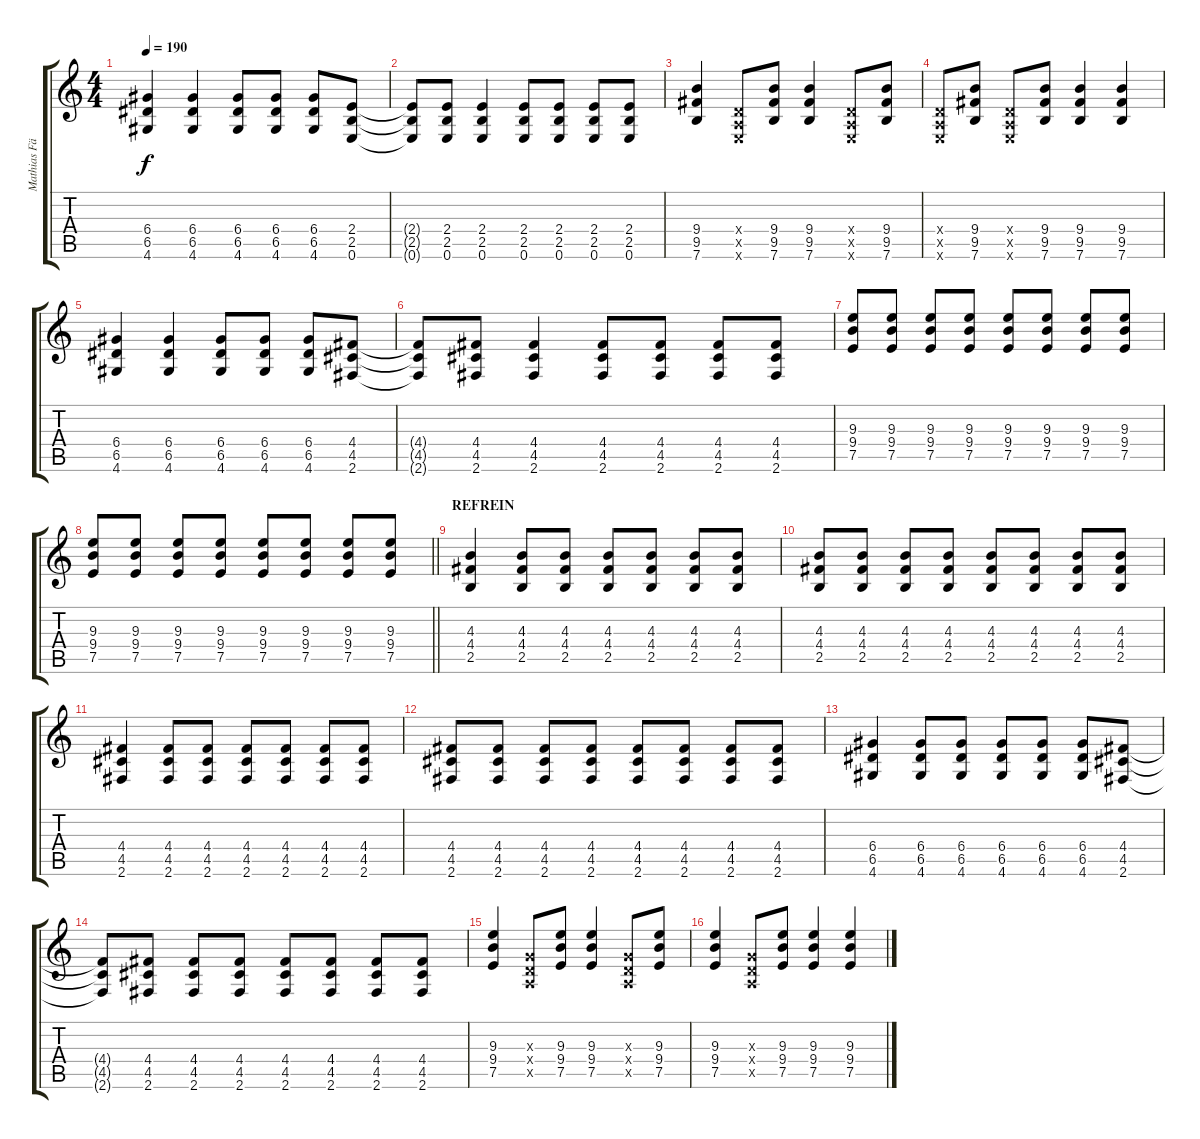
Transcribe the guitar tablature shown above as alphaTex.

\track ("Mathias Färm" "Mathias Fä") {instrument distortionguitar}
\staff {score tabs}
\tuning (E4 B3 G3 D3 A2 E2) {hide}
\ts (4 4)
\tempo 190
\clef g2
\ks c
(6.4 6.5 4.6).4{dy f} (6.4 6.5 4.6).4 (6.4 6.5 4.6).8 (6.4 6.5 4.6).8 (6.4 6.5 4.6).8 (2.4 2.5 0.6).8 |
(2.4{t} 2.5{t} 0.6{t}).8 (2.4 2.5 0.6).8 (2.4 2.5 0.6).4 (2.4 2.5 0.6).8 (2.4 2.5 0.6).8 (2.4 2.5 0.6).8 (2.4 2.5 0.6).8 |
(9.4 9.5 7.6).4 (0.4{x} 0.5{x} 0.6{x}).8 (9.4 9.5 7.6).8 (9.4 9.5 7.6).4 (0.4{x} 0.5{x} 0.6{x}).8 (9.4 9.5 7.6).8 |
(0.4{x} 0.5{x} 0.6{x}).8 (9.4 9.5 7.6).8 (0.4{x} 0.5{x} 0.6{x}).8 (9.4 9.5 7.6).8 (9.4 9.5 7.6).4 (9.4 9.5 7.6).4 |
(6.4 6.5 4.6).4 (6.4 6.5 4.6).4 (6.4 6.5 4.6).8 (6.4 6.5 4.6).8 (6.4 6.5 4.6).8 (4.4 4.5 2.6).8 |
(4.4{t} 4.5{t} 2.6{t}).8 (4.4 4.5 2.6).8 (4.4 4.5 2.6).4 (4.4 4.5 2.6).8 (4.4 4.5 2.6).8 (4.4 4.5 2.6).8 (4.4 4.5 2.6).8 |
(9.3 9.4 7.5).8 (9.3 9.4 7.5).8 (9.3 9.4 7.5).8 (9.3 9.4 7.5).8 (9.3 9.4 7.5).8 (9.3 9.4 7.5).8 (9.3 9.4 7.5).8 (9.3 9.4 7.5).8 |
\barLineRight lightlight
(9.3 9.4 7.5).8 (9.3 9.4 7.5).8 (9.3 9.4 7.5).8 (9.3 9.4 7.5).8 (9.3 9.4 7.5).8 (9.3 9.4 7.5).8 (9.3 9.4 7.5).8 (9.3 9.4 7.5).8 |
\section ("" "REFREIN")
(4.3 4.4 2.5).4 (4.3 4.4 2.5).8 (4.3 4.4 2.5).8 (4.3 4.4 2.5).8 (4.3 4.4 2.5).8 (4.3 4.4 2.5).8 (4.3 4.4 2.5).8 |
(4.3 4.4 2.5).8 (4.3 4.4 2.5).8 (4.3 4.4 2.5).8 (4.3 4.4 2.5).8 (4.3 4.4 2.5).8 (4.3 4.4 2.5).8 (4.3 4.4 2.5).8 (4.3 4.4 2.5).8 |
(4.4 4.5 2.6).4 (4.4 4.5 2.6).8 (4.4 4.5 2.6).8 (4.4 4.5 2.6).8 (4.4 4.5 2.6).8 (4.4 4.5 2.6).8 (4.4 4.5 2.6).8 |
(4.4 4.5 2.6).8 (4.4 4.5 2.6).8 (4.4 4.5 2.6).8 (4.4 4.5 2.6).8 (4.4 4.5 2.6).8 (4.4 4.5 2.6).8 (4.4 4.5 2.6).8 (4.4 4.5 2.6).8 |
(6.4 6.5 4.6).4 (6.4 6.5 4.6).8 (6.4 6.5 4.6).8 (6.4 6.5 4.6).8 (6.4 6.5 4.6).8 (6.4 6.5 4.6).8 (4.4 4.5 2.6).8 |
(4.4{t} 4.5{t} 2.6{t}).8 (4.4 4.5 2.6).8 (4.4 4.5 2.6).8 (4.4 4.5 2.6).8 (4.4 4.5 2.6).8 (4.4 4.5 2.6).8 (4.4 4.5 2.6).8 (4.4 4.5 2.6).8 |
(9.3 9.4 7.5).4 (0.3{x} 0.4{x} 0.5{x}).8 (9.3 9.4 7.5).8 (9.3 9.4 7.5).4 (0.3{x} 0.4{x} 0.5{x}).8 (9.3 9.4 7.5).8 |
(9.3 9.4 7.5).4 (0.3{x} 0.4{x} 0.5{x}).8 (9.3 9.4 7.5).8 (9.3 9.4 7.5).4 (9.3 9.4 7.5).4
